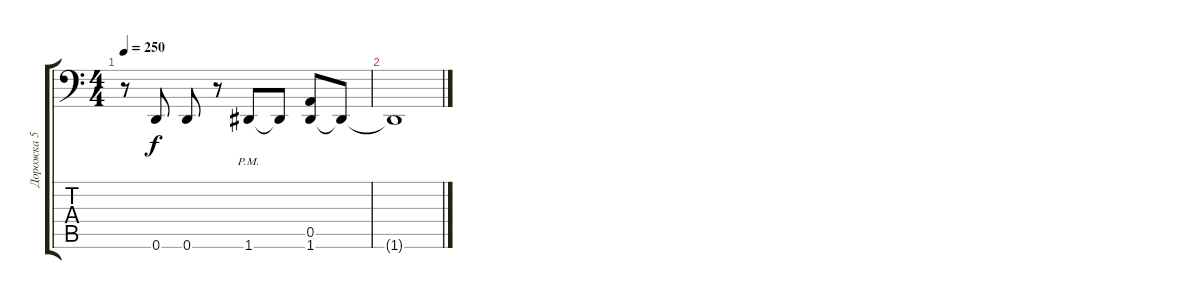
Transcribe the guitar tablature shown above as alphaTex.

\track ("Дорожка 5" "Дорожка 5") {instrument slapbass1}
\staff {score tabs}
\tuning (E4 B3 G3 D2 A1 D1) {hide}
\ts (4 4)
\tempo 250
\clef f4
\ks c
r.8{dy f} 0.6.8 0.6.8 r.8 1.6{pm}.8 1.6{t}.8 (0.5 1.6).8 1.6{t}.8 |
1.6{t}.1
